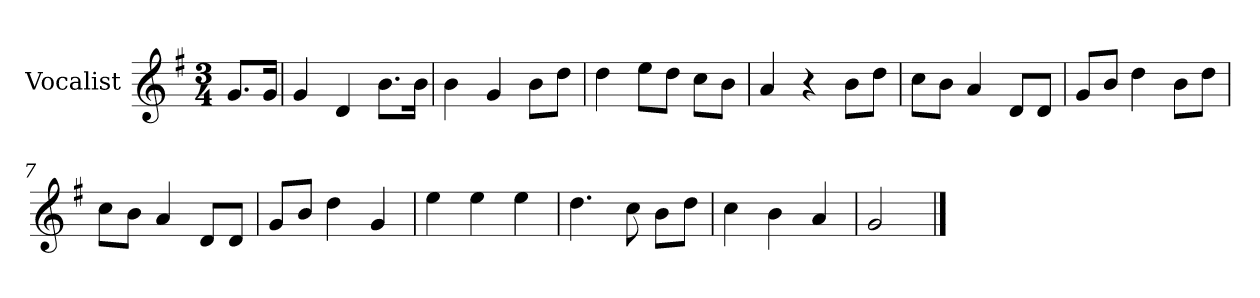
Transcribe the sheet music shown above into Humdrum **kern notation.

**kern
*part1
*staff1
*I"Vocalist
*k[f#]
*G:
*M3/4
=
8.gL
16gJk
=1
4g
4d
8.bL
16bJk
=2
4b
4g
8bL
8ddJ
=3
4dd
8eeL
8ddJ
8ccL
8bJ
=4
4a
4r
8bL
8ddJ
=5
8ccL
8bJ
4a
8dL
8dJ
=6
8gL
8bJ
4dd
8bL
8ddJ
=7
8ccL
8bJ
4a
8dL
8dJ
=8
8gL
8bJ
4dd
4g
=9
4ee
4ee
4ee
=10
4.dd
8cc
8bL
8ddJ
=11
4cc
4b
4a
=12
2g
==
*-
